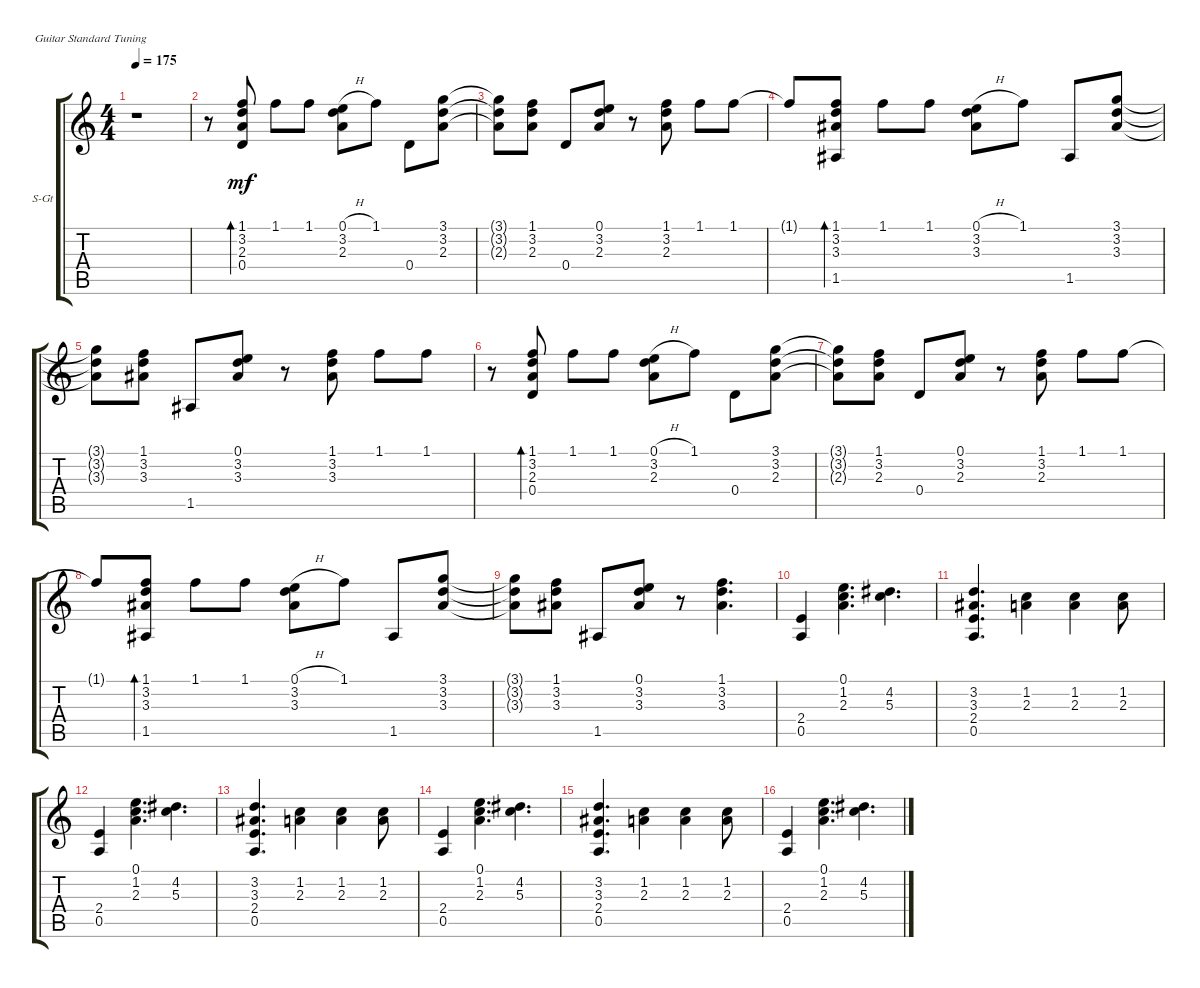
\defaultSystemsLayout 4
\bracketExtendMode groupsimilarinstruments
\firstSystemTrackNameOrientation horizontal
\otherSystemsTrackNameOrientation horizontal
\track ("Steel Guitar" "S-Gt") {instrument acousticguitarsteel}
\staff {score tabs}
\tuning (E4 B3 G3 D3 A2 E2)
\ts (4 4)
\tempo 175
\clef g2
\ks c
r.1{dy mf instrument acousticguitarsteel} |
r.8 (1.1 3.2 2.3 0.4).8{bd 114} 1.1.8 1.1.8 (0.1{h} 3.2 2.3).8 1.1.8 0.4.8 (3.1 3.2 2.3).8 |
(2.3{t} 3.2{t} 3.1{t}).8 (1.1 3.2 2.3).8 0.4.8 (0.1 3.2 2.3).8 r.8 (1.1 3.2 2.3).8 1.1.8 1.1.8 |
1.1{t}.8 (1.1 3.2 3.3 1.5).8{bd 114} 1.1.8 1.1.8 (0.1{h} 3.2 3.3).8 1.1.8 1.5.8 (3.1 3.2 3.3).8 |
(3.1{t} 3.2{t} 3.3{t}).8 (1.1 3.2 3.3).8 1.5.8 (0.1 3.2 3.3).8 r.8 (1.1 3.2 3.3).8 1.1.8 1.1.8 |
r.8 (1.1 3.2 2.3 0.4).8{bd 114} 1.1.8 1.1.8 (0.1{h} 3.2 2.3).8 1.1.8 0.4.8 (3.1 3.2 2.3).8 |
(2.3{t} 3.2{t} 3.1{t}).8 (1.1 3.2 2.3).8 0.4.8 (0.1 3.2 2.3).8 r.8 (1.1 3.2 2.3).8 1.1.8 1.1.8 |
1.1{t}.8 (1.1 3.2 3.3 1.5).8{bd 114} 1.1.8 1.1.8 (0.1{h} 3.2 3.3).8 1.1.8 1.5.8 (3.1 3.2 3.3).8 |
(3.1{t} 3.2{t} 3.3{t}).8 (1.1 3.2 3.3).8 1.5.8 (0.1 3.2 3.3).8 r.8 (1.1 3.2 3.3).4{d} |
(0.5 2.4).4 (0.1 1.2 2.3).4{d} (4.2 5.3).4{d} |
(3.2 3.3 0.5 2.4).4{d} (1.2 2.3).4 (1.2 2.3).4 (1.2 2.3).8 |
(0.5 2.4).4 (0.1 1.2 2.3).4{d} (4.2 5.3).4{d} |
(3.2 3.3 0.5 2.4).4{d} (1.2 2.3).4 (1.2 2.3).4 (1.2 2.3).8 |
(0.5 2.4).4 (0.1 1.2 2.3).4{d} (4.2 5.3).4{d} |
(3.2 3.3 0.5 2.4).4{d} (1.2 2.3).4 (1.2 2.3).4 (1.2 2.3).8 |
(0.5 2.4).4 (0.1 1.2 2.3).4{d} (4.2 5.3).4{d}
